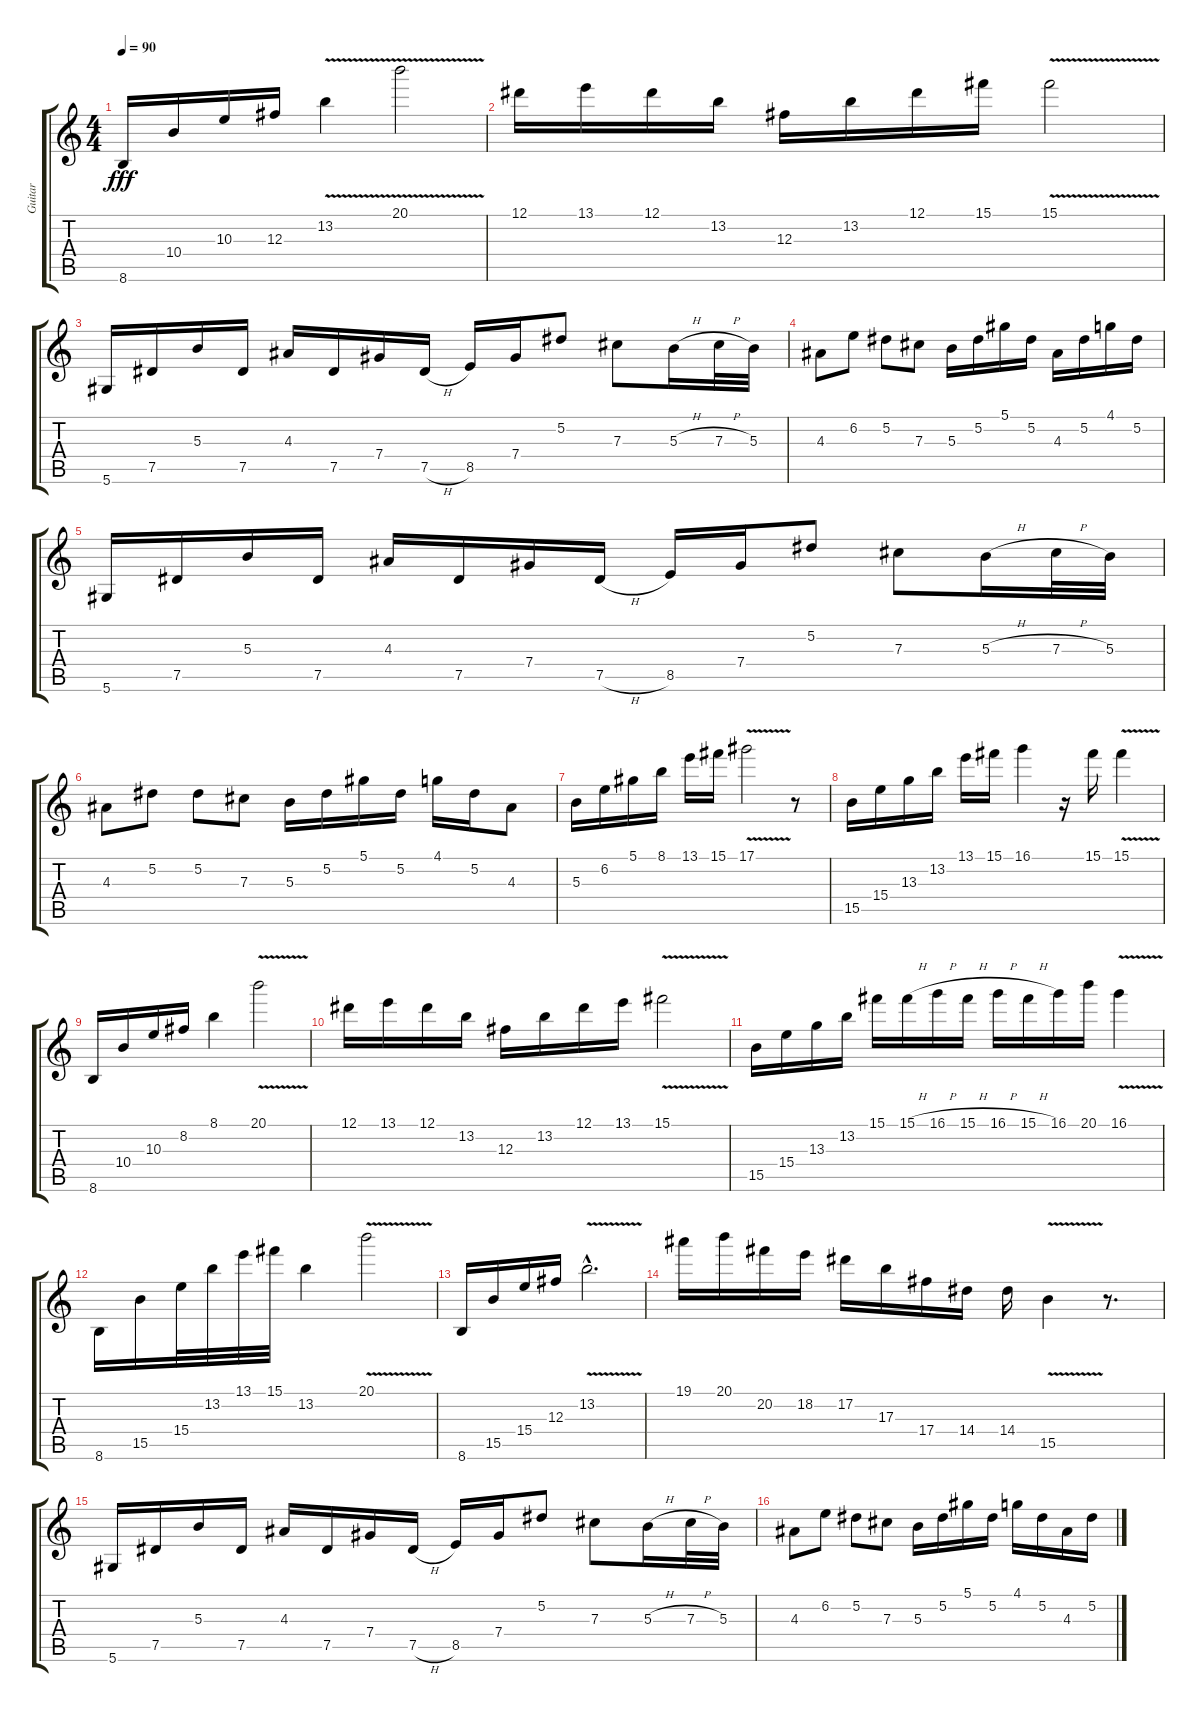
\track ("Guitar" "Guitar") {instrument acousticguitarsteel}
\staff {score tabs}
\tuning (Eb4 Bb3 Gb3 Db3 Ab2 Eb2) {hide}
\ts (4 4)
\tempo 90
\clef g2
\ks c
8.6.16{dy fff} 10.4.16 10.3.16 12.3.16 13.2{v}.4 20.1{v}.2 |
12.1.16 13.1.16 12.1.16 13.2.16 12.3.16 13.2.16 12.1.16 15.1.16 15.1{v}.2 |
5.6.16 7.5.16 5.3.16 7.5.16 4.3.16 7.5.16 7.4.16 7.5{h}.16 8.5.16 7.4.16 5.2.8 7.3.8 5.3{h}.16 7.3{h}.32 5.3.32 |
4.3.8 6.2.8 5.2.8 7.3.8 5.3.16 5.2.16 5.1.16 5.2.16 4.3.16 5.2.16 4.1.16 5.2.16 |
5.6.16 7.5.16 5.3.16 7.5.16 4.3.16 7.5.16 7.4.16 7.5{h}.16 8.5.16 7.4.16 5.2.8 7.3.8 5.3{h}.16 7.3{h}.32 5.3.32 |
4.3.8 5.2.8 5.2.8 7.3.8 5.3.16 5.2.16 5.1.16 5.2.16 4.1.16 5.2.16 4.3.8 |
5.3.16 6.2.16 5.1.16 8.1.16 13.1.16 15.1.16 17.1{v}.2 r.8 |
15.5.16 15.4.16 13.3.16 13.2.16 13.1.16 15.1.16 16.1.4 r.16 15.1.16 15.1{v}.4 |
8.6.16 10.4.16 10.3.16 8.2.16 8.1.4 20.1{v}.2 |
12.1.16 13.1.16 12.1.16 13.2.16 12.3.16 13.2.16 12.1.16 13.1.16 15.1{v}.2 |
15.5.16 15.4.16 13.3.16 13.2.16 15.1.16 15.1{h}.16 16.1{h}.16 15.1{h}.16 16.1{h}.16 15.1{h}.16 16.1.16 20.1.16 16.1{v}.4 |
8.6.16 15.5.16 15.4.32 13.2.32 13.1.32 15.1.32 13.2.4 20.1{v}.2 |
8.6.16 15.5.16 15.4.16 12.3.16 13.2{v hac}.2{d} |
19.1.16 20.1.16 20.2.16 18.2.16 17.2.16 17.3.16 17.4.16 14.4.16 14.4.16 15.5{v}.4 r.8{d} |
5.6.16 7.5.16 5.3.16 7.5.16 4.3.16 7.5.16 7.4.16 7.5{h}.16 8.5.16 7.4.16 5.2.8 7.3.8 5.3{h}.16 7.3{h}.32 5.3.32 |
4.3.8 6.2.8 5.2.8 7.3.8 5.3.16 5.2.16 5.1.16 5.2.16 4.1.16 5.2.16 4.3.16 5.2.16
